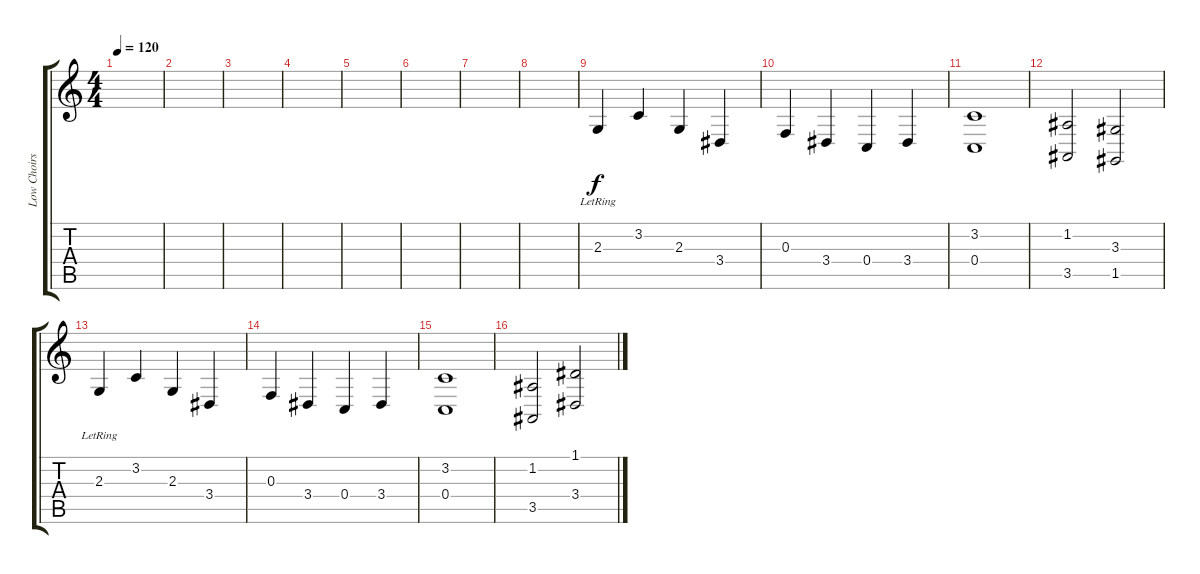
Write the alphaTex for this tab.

\track ("Low Choirs" "Low Choirs") {instrument pad4choir}
\staff {score tabs}
\tuning (D4 A3 F3 C3 G2 C2) {hide}
\ts (4 4)
\tempo 120
\clef g2
\ks c
|
|
|
|
|
|
|
|
2.3{lr}.4 3.2.4 2.3.4 3.4.4 |
0.3.4 3.4.4 0.4.4 3.4.4 |
(3.2 0.4).1 |
(1.2 3.5).2 (3.3 1.5).2 |
2.3{lr}.4 3.2.4 2.3.4 3.4.4 |
0.3.4 3.4.4 0.4.4 3.4.4 |
(3.2 0.4).1 |
(1.2 3.5).2 (1.1 3.4).2{dy f}
